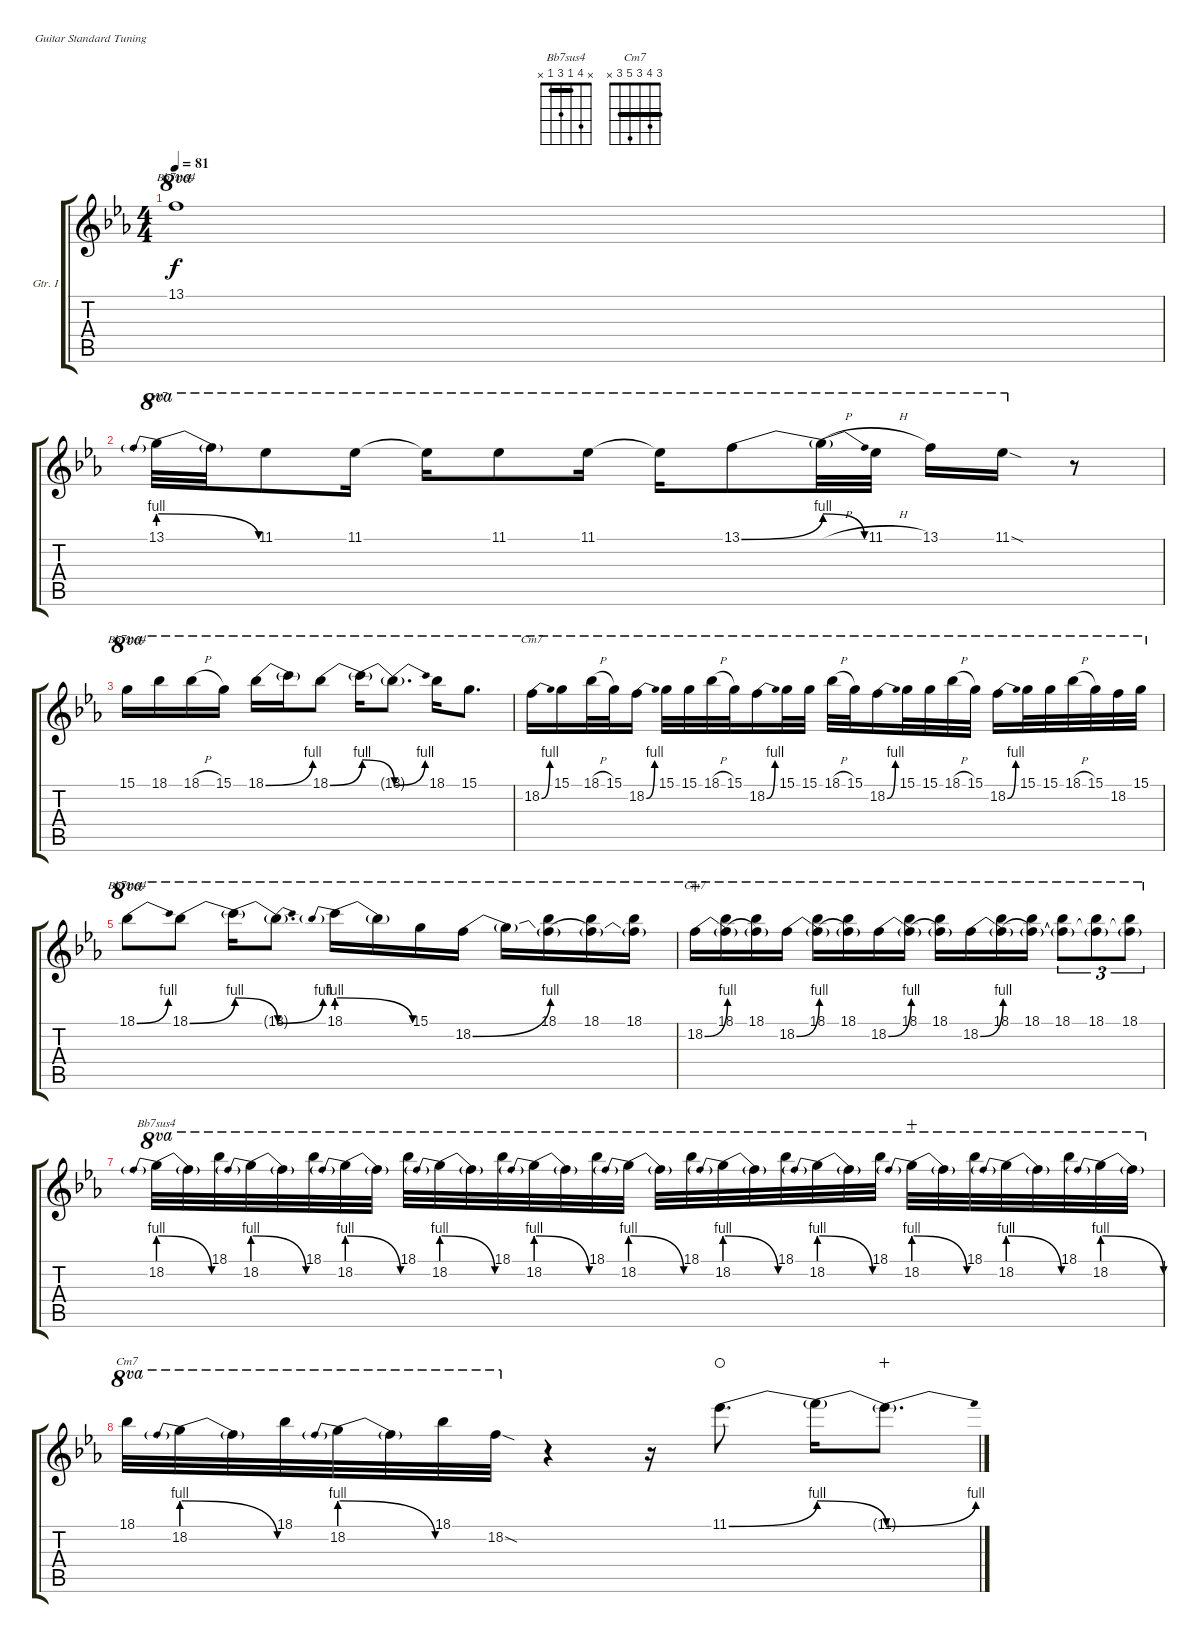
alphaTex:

\bracketExtendMode groupsimilarinstruments
\firstSystemTrackNameOrientation horizontal
\otherSystemsTrackNameOrientation horizontal
\defaultBarNumberDisplay FirstOfSystem
\track ("Guitar I" "Gtr. I") {multiBarRest instrument distortionguitar}
\staff {score tabs}
\tuning (E4 B3 G3 D3 A2 E2)
\chord ("Bb7sus4" x 4 1 3 1 x) {showfingering false barre 1}
\chord ("Cm7" 3 4 3 5 3 x) {showfingering false barre (3 3)}
\ts (4 4)
\tempo 81
\clef g2
\ks eb
13.1{t}.1{ch "Bb7sus4" ot 8va dy f} |
13.1{be (prebendrelease 0 4 15 0)}.32{ch "Cm7" ot 8va} 13.1{t}.32{ot 8va} 11.1.8{ot 8va} 11.1.16{ot 8va} 11.1{t}.16{ot 8va} 11.1.8{ot 8va} 11.1.16{ot 8va} 11.1{t}.16{ot 8va} 13.1{be (bend 0 0 15 4)}.8{ot 8va} 13.1{be (release 0 4 15 0) h t}.32{ot 8va} 11.1{h}.32{ot 8va} 13.1.16{ot 8va} 11.1{sod}.16{ot 8va} r.8 |
15.1.16{ch "Bb7sus4" ot 8va} 18.1.16{ot 8va} 18.1{h}.16{ot 8va} 15.1.16{ot 8va} 18.1{be (bend 0 0 15 4)}.16{ot 8va} 18.1{t}.16{ot 8va} 18.1{be (bend 0 0 15 4)}.8{ot 8va} 18.1{be (release 48.6 4 59.4 0) t}.16{ot 8va} 18.1{be (bend 0 0 15 4) t}.8{d ot 8va} 18.1.16{ot 8va} 15.1.8{d ot 8va} |
18.2{be (bend 0 0 15 4)}.16{ch "Cm7" ot 8va} 15.1.16{ot 8va} 18.1{h}.32{ot 8va} 15.1.32{ot 8va} 18.2{be (bend 0 0 15 4)}.16{ot 8va} 15.1.32{ot 8va} 15.1.32{ot 8va} 18.1{h}.32{ot 8va} 15.1.32{ot 8va} 18.2{be (bend 0 0 15 4)}.16{ot 8va} 15.1.32{ot 8va} 15.1.32{ot 8va} 18.1{h}.32{ot 8va} 15.1.32{ot 8va} 18.2{be (bend 0 0 15 4)}.16{ot 8va} 15.1.32{ot 8va} 15.1.32{ot 8va} 18.1{h}.32{ot 8va} 15.1.32{ot 8va} 18.2{be (bend 0 0 15 4)}.16{ot 8va} 15.1.32{ot 8va} 15.1.32{ot 8va} 18.1{h}.32{ot 8va} 15.1.32{ot 8va} 18.2.32{ot 8va} 15.1.32{ot 8va} |
18.1{be (bend 0 0 15 4)}.8{ch "Bb7sus4" ot 8va} 18.1{be (bend 0 0 15 4)}.8{ot 8va} 18.1{be (release 50.4 4 59.4 0) t}.16{ot 8va} 18.1{be (bend 0 0 15 4) t}.8{d ot 8va} 18.1{be (prebendrelease 0 4 31.2 0)}.16{ot 8va} 18.1{t}.16{ot 8va} 15.1.16{ot 8va} 18.2{be (bend 0 0 15 4)}.16{ot 8va} 18.2{t}.16{ot 8va} (18.1 18.2{be (hold 0 0 60 0) t}).16{ot 8va} (18.1 18.2{t}).16{ot 8va} (18.1 18.2{t}).16{ot 8va} |
18.2{be (bend 0 0 15 4)}.16{ch "Cm7" ot 8va wahc} (18.1 18.2{be (hold 0 0 60 0) t}).16{ot 8va} (18.1 18.2{t}).16{ot 8va} 18.2{be (bend 0 0 15 4)}.16{ot 8va} (18.1 18.2{be (hold 0 0 60 0) t}).16{ot 8va} (18.1 18.2{t}).16{ot 8va} 18.2{be (bend 0 0 15 4)}.16{ot 8va} (18.1 18.2{be (hold 0 0 60 0) t}).16{ot 8va} (18.1 18.2{t}).16{ot 8va} 18.2{be (bend 0 0 15 4)}.16{ot 8va} (18.1 18.2{be (hold 0 0 60 0) t}).16{ot 8va} (18.1 18.2{t}).16{ot 8va} (18.1 18.2{t}).8{tu (3 2) ot 8va} (18.1 18.2{t}).8{tu (3 2) ot 8va} (18.1 18.2{t}).8{tu (3 2) ot 8va} |
18.2{be (prebendrelease 0 4 31.2 0)}.32{ch "Bb7sus4" ot 8va} 18.2{t}.32{ot 8va} 18.1.32{ot 8va} 18.2{be (prebendrelease 0 4 31.2 0)}.32{ot 8va} 18.2{t}.32{ot 8va} 18.1.32{ot 8va} 18.2{be (prebendrelease 0 4 31.2 0)}.32{ot 8va} 18.2{t}.32{ot 8va} 18.1.32{ot 8va} 18.2{be (prebendrelease 0 4 31.2 0)}.32{ot 8va} 18.2{t}.32{ot 8va} 18.1.32{ot 8va} 18.2{be (prebendrelease 0 4 31.2 0)}.32{ot 8va} 18.2{t}.32{ot 8va} 18.1.32{ot 8va} 18.2{be (prebendrelease 0 4 31.2 0)}.32{ot 8va} 18.2{t}.32{ot 8va} 18.1.32{ot 8va} 18.2{be (prebendrelease 0 4 31.2 0)}.32{ot 8va} 18.2{t}.32{ot 8va} 18.1.32{ot 8va} 18.2{be (prebendrelease 0 4 31.2 0)}.32{ot 8va} 18.2{t}.32{ot 8va} 18.1.32{ot 8va} 18.2{be (prebendrelease 0 4 31.2 0)}.32{ot 8va wahc} 18.2{t}.32{ot 8va} 18.1.32{ot 8va} 18.2{be (prebendrelease 0 4 31.2 0)}.32{ot 8va} 18.2{t}.32{ot 8va} 18.1.32{ot 8va} 18.2{be (prebendrelease 0 4 31.2 0)}.32{ot 8va} 18.2{t}.32{ot 8va} |
18.1.32{ch "Cm7" ot 8va} 18.2{be (prebendrelease 0 4 31.2 0)}.32{ot 8va} 18.2{t}.32{ot 8va} 18.1.32{ot 8va} 18.2{be (prebendrelease 0 4 31.2 0)}.32{ot 8va} 18.2{t}.32{ot 8va} 18.1.32{ot 8va} 18.2{sod}.32{ot 8va} r.4 r.16 11.1{be (bend 0 0 15 4)}.8{d waho} 11.1{be (release 48.6 4 59.4 0) t}.16 11.1{be (bend 0 0 15 4) t}.8{d wahc}
